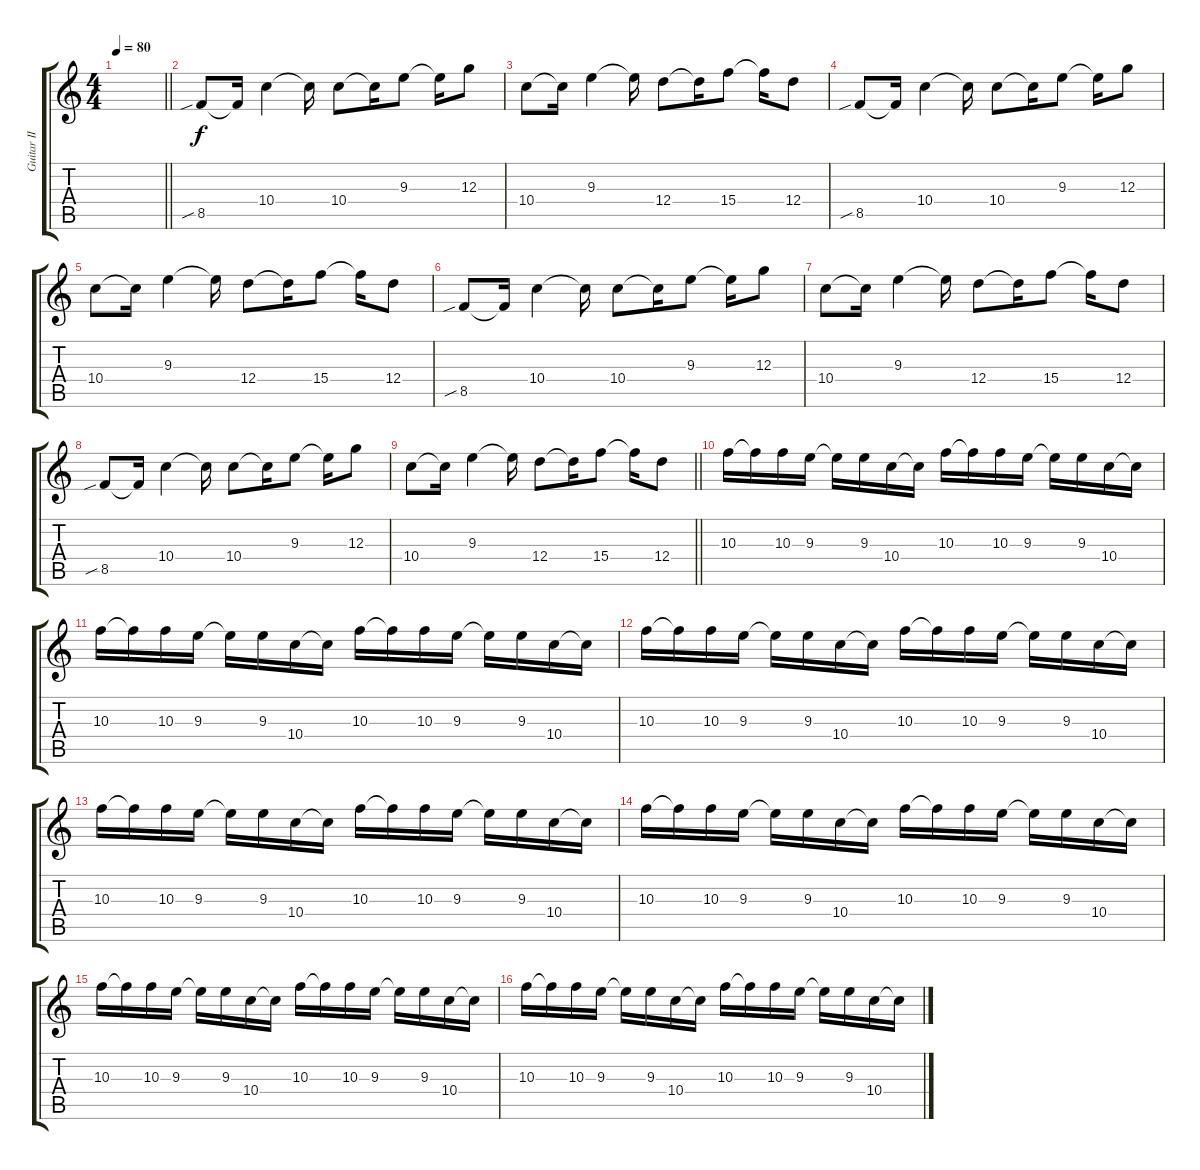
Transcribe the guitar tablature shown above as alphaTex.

\track ("Guitar II" "Guitar II") {instrument overdrivenguitar}
\staff {score tabs}
\tuning (E4 B3 G3 D3 A2 E2) {hide}
\ts (4 4)
\tempo 80
\clef g2
\barLineRight lightlight
\ks c
|
8.5{sib}.8{volume 8} 8.5{t}.16 10.4.4 10.4{t}.16 10.4.8 10.4{t}.16 9.3.8 9.3{t}.16 12.3.8 |
10.4.8 10.4{t}.16 9.3.4 9.3{t}.16 12.4.8 12.4{t}.16 15.4.8 15.4{t}.16 12.4.8 |
8.5{sib}.8 8.5{t}.16 10.4.4 10.4{t}.16 10.4.8 10.4{t}.16 9.3.8 9.3{t}.16 12.3.8 |
10.4.8 10.4{t}.16 9.3.4 9.3{t}.16 12.4.8 12.4{t}.16 15.4.8 15.4{t}.16 12.4.8 |
8.5{sib}.8 8.5{t}.16 10.4.4 10.4{t}.16 10.4.8 10.4{t}.16 9.3.8 9.3{t}.16 12.3.8 |
10.4.8 10.4{t}.16 9.3.4 9.3{t}.16 12.4.8 12.4{t}.16 15.4.8 15.4{t}.16 12.4.8 |
8.5{sib}.8 8.5{t}.16 10.4.4 10.4{t}.16 10.4.8 10.4{t}.16 9.3.8 9.3{t}.16 12.3.8 |
\barLineRight lightlight
10.4.8 10.4{t}.16 9.3.4 9.3{t}.16 12.4.8 12.4{t}.16 15.4.8 15.4{t}.16 12.4.8 |
10.3.16{volume 14} 10.3{t}.16 10.3.16 9.3.16 9.3{t}.16 9.3.16 10.4.16 10.4{t}.16 10.3.16 10.3{t}.16 10.3.16 9.3.16 9.3{t}.16 9.3.16 10.4.16 10.4{t}.16 |
10.3.16 10.3{t}.16 10.3.16 9.3.16 9.3{t}.16 9.3.16 10.4.16 10.4{t}.16 10.3.16 10.3{t}.16 10.3.16 9.3.16 9.3{t}.16 9.3.16 10.4.16 10.4{t}.16 |
10.3.16 10.3{t}.16 10.3.16 9.3.16 9.3{t}.16 9.3.16 10.4.16 10.4{t}.16 10.3.16 10.3{t}.16 10.3.16 9.3.16 9.3{t}.16 9.3.16 10.4.16 10.4{t}.16 |
10.3.16 10.3{t}.16 10.3.16 9.3.16 9.3{t}.16 9.3.16 10.4.16 10.4{t}.16 10.3.16 10.3{t}.16 10.3.16 9.3.16 9.3{t}.16 9.3.16 10.4.16 10.4{t}.16 |
10.3.16 10.3{t}.16 10.3.16 9.3.16 9.3{t}.16 9.3.16 10.4.16 10.4{t}.16 10.3.16 10.3{t}.16 10.3.16 9.3.16 9.3{t}.16 9.3.16 10.4.16 10.4{t}.16 |
10.3.16 10.3{t}.16 10.3.16 9.3.16 9.3{t}.16 9.3.16 10.4.16 10.4{t}.16 10.3.16 10.3{t}.16 10.3.16 9.3.16 9.3{t}.16 9.3.16 10.4.16 10.4{t}.16 |
10.3.16 10.3{t}.16 10.3.16 9.3.16 9.3{t}.16 9.3.16 10.4.16 10.4{t}.16 10.3.16 10.3{t}.16 10.3.16 9.3.16 9.3{t}.16 9.3.16 10.4.16 10.4{t}.16
